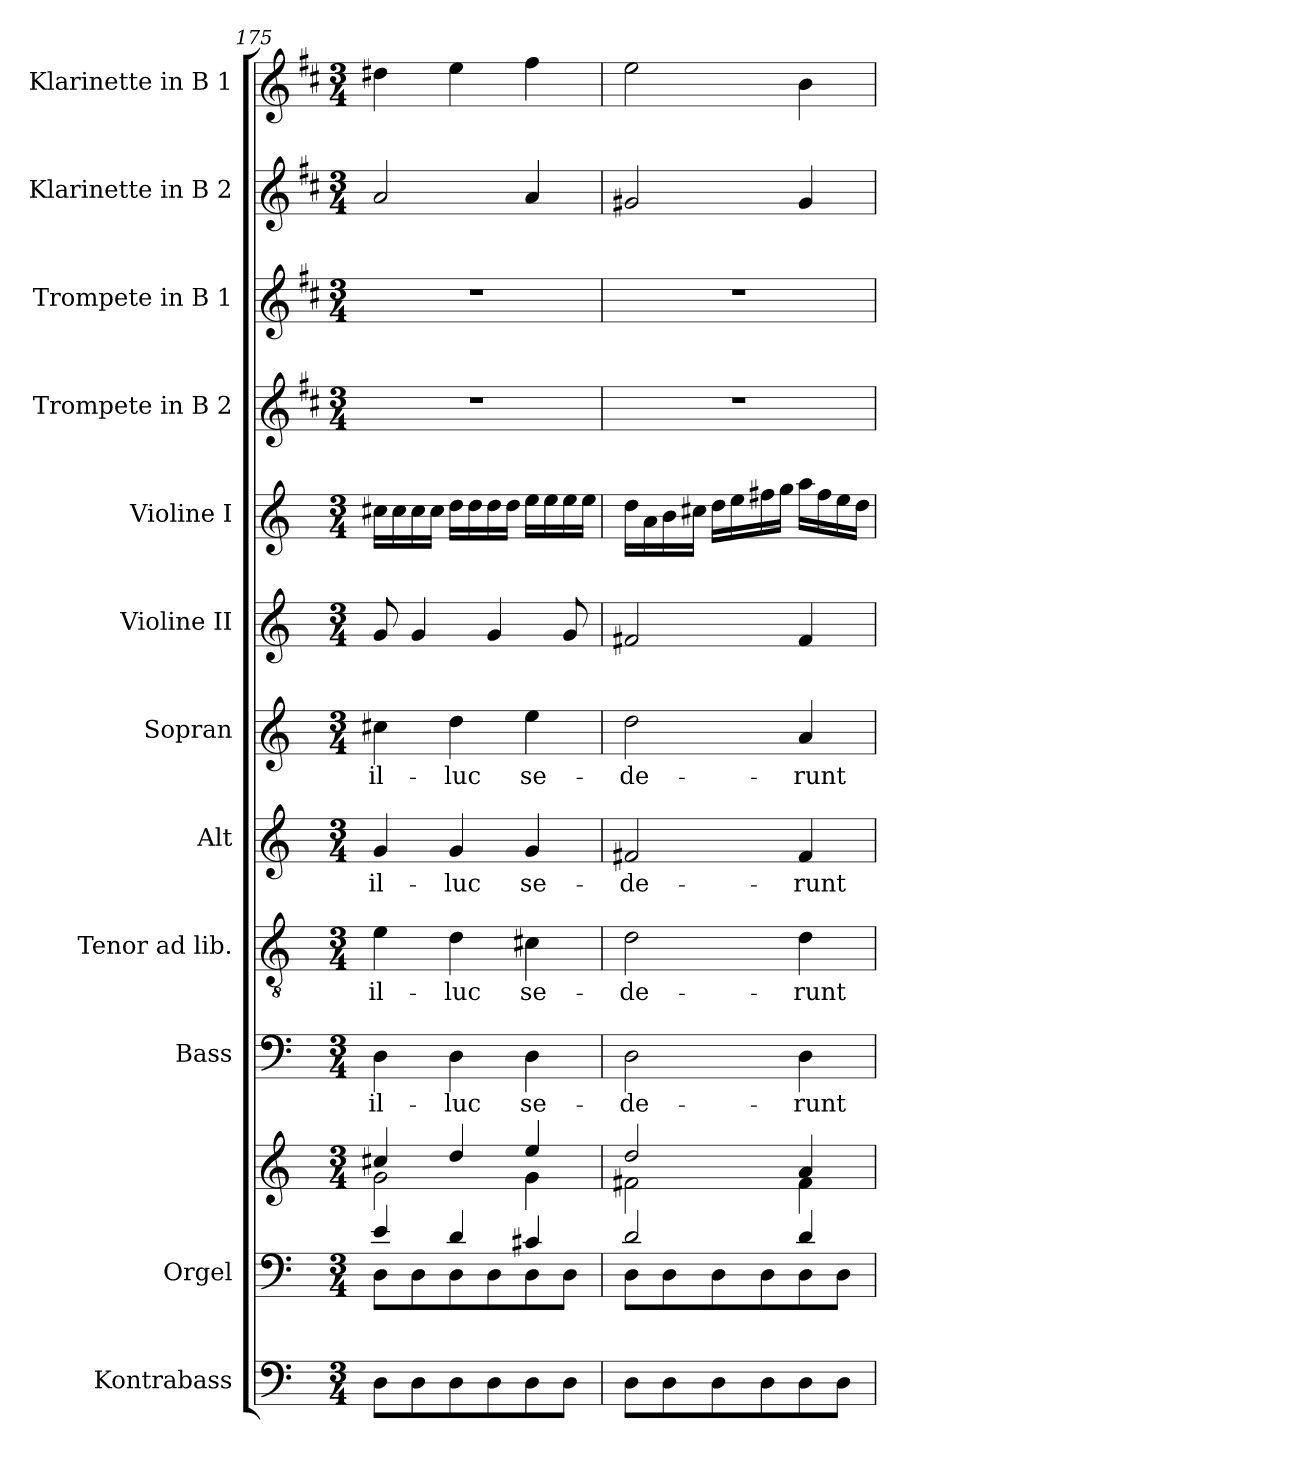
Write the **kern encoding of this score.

**kern	**kern	**kern	**kern	**text	**kern	**text	**kern	**text	**kern	**text	**kern	**kern	**kern	**kern	**kern	**kern
*part12	*part11	*part11	*part10	*part10	*part9	*part9	*part8	*part8	*part7	*part7	*part6	*part5	*part4	*part3	*part2	*part1
*staff13	*staff12	*staff11	*staff10	*staff10	*staff9	*staff9	*staff8	*staff8	*staff7	*staff7	*staff6	*staff5	*staff4	*staff3	*staff2	*staff1
*I"Kontrabass	*I"Orgel	*	*I"Bass	*	*I"Tenor ad lib.	*	*I"Alt	*	*I"Sopran	*	*I"Violine II	*I"Violine I	*I"Trompete in B 2	*I"Trompete in B 1	*I"Klarinette in B 2	*I"Klarinette in B 1
*I'Kb.	*I'Org.	*	*I'B	*	*I'T	*	*I'A	*	*I'S	*	*I'Vl. II	*I'Vl. I	*	*	*	*
*clefF4	*clefF4	*clefG2	*clefF4	*	*clefGv2	*	*clefG2	*	*clefG2	*	*clefG2	*clefG2	*clefG2	*clefG2	*clefG2	*clefG2
*ITrd7c12	*	*	*	*	*	*	*	*	*	*	*	*	*ITrd1c2	*ITrd1c2	*ITrd1c2	*ITrd1c2
*k[]	*k[]	*k[]	*k[]	*	*k[]	*	*k[]	*	*k[]	*	*k[]	*k[]	*k[]	*k[]	*k[]	*k[]
*C:	*C:	*C:	*C:	*	*C:	*	*C:	*	*C:	*	*C:	*C:	*C:	*C:	*C:	*C:
*M3/4	*M3/4	*M3/4	*M3/4	*	*M3/4	*	*M3/4	*	*M3/4	*	*M3/4	*M3/4	*M3/4	*M3/4	*M3/4	*M3/4
=175	=175	=175	=175	=175	=175	=175	=175	=175	=175	=175	=175	=175	=175	=175	=175	=175
*	*^	*^	*	*	*	*	*	*	*	*	*	*	*	*	*	*
!	!	!	!	!	!	!LO:LY:b	!	!LO:LY:b	!	!LO:LY:b	!	!LO:LY:b	!	!	!	!	!	!
8DD\L	4e/	8D\L	4cc#X/	2g\	4D\	il-	4e\	il-	4g/	il-	4cc#X\	il-	8g/	16cc#X\LL	2.r	2.r	2g/	4cc#X\
.	.	.	.	.	.	.	.	.	.	.	.	.	.	16cc#\	.	.	.	.
8DD\	.	8D\	.	.	.	.	.	.	.	.	.	.	4g/	16cc#\	.	.	.	.
.	.	.	.	.	.	.	.	.	.	.	.	.	.	16cc#\JJ	.	.	.	.
!	!	!	!	!	!	!LO:LY:b	!	!LO:LY:b	!	!LO:LY:b	!	!LO:LY:b	!	!	!	!	!	!
8DD\	4d/	8D\	4dd/	.	4D\	-luc	4d\	-luc	4g/	-luc	4dd\	-luc	.	16dd\LL	.	.	.	4dd\
.	.	.	.	.	.	.	.	.	.	.	.	.	.	16dd\	.	.	.	.
8DD\	.	8D\	.	.	.	.	.	.	.	.	.	.	4g/	16dd\	.	.	.	.
.	.	.	.	.	.	.	.	.	.	.	.	.	.	16dd\JJ	.	.	.	.
!	!	!	!	!	!	!LO:LY:b	!	!LO:LY:b	!	!LO:LY:b	!	!LO:LY:b	!	!	!	!	!	!
8DD\	4c#X/	8D\	4ee/	4g\	4D\	se-	4c#X\	se-	4g/	se-	4ee\	se-	.	16ee\LL	.	.	4g/	4ee\
.	.	.	.	.	.	.	.	.	.	.	.	.	.	16ee\	.	.	.	.
8DD\J	.	8D\J	.	.	.	.	.	.	.	.	.	.	8g/	16ee\	.	.	.	.
.	.	.	.	.	.	.	.	.	.	.	.	.	.	16ee\JJ	.	.	.	.
=176	=176	=176	=176	=176	=176	=176	=176	=176	=176	=176	=176	=176	=176	=176	=176	=176	=176	=176
!	!	!	!	!	!	!LO:LY:b	!	!LO:LY:b	!	!LO:LY:b	!	!LO:LY:b	!	!	!	!	!	!
8DD\L	2d/	8D\L	2dd/	2f#X\	2D\	-de-	2d\	-de-	2f#X/	-de-	2dd\	-de-	2f#X/	16dd\LL	2.r	2.r	2f#X/	2dd\
.	.	.	.	.	.	.	.	.	.	.	.	.	.	16a\	.	.	.	.
8DD\	.	8D\	.	.	.	.	.	.	.	.	.	.	.	16b\	.	.	.	.
.	.	.	.	.	.	.	.	.	.	.	.	.	.	16cc#X\JJ	.	.	.	.
8DD\	.	8D\	.	.	.	.	.	.	.	.	.	.	.	16dd\LL	.	.	.	.
.	.	.	.	.	.	.	.	.	.	.	.	.	.	16ee\	.	.	.	.
8DD\	.	8D\	.	.	.	.	.	.	.	.	.	.	.	16ff#X\	.	.	.	.
.	.	.	.	.	.	.	.	.	.	.	.	.	.	16gg\JJ	.	.	.	.
!	!	!	!	!	!	!LO:LY:b	!	!LO:LY:b	!	!LO:LY:b	!	!LO:LY:b	!	!	!	!	!	!
8DD\	4d/	8D\	4a/	4f#\	4D\	-runt	4d\	-runt	4f#/	-runt	4a/	-runt	4f#/	16aa\LL	.	.	4f#/	4a\
.	.	.	.	.	.	.	.	.	.	.	.	.	.	16ff#\	.	.	.	.
8DD\J	.	8D\J	.	.	.	.	.	.	.	.	.	.	.	16ee\	.	.	.	.
.	.	.	.	.	.	.	.	.	.	.	.	.	.	16dd\JJ	.	.	.	.
*	*v	*v	*	*	*	*	*	*	*	*	*	*	*	*	*	*	*	*
*	*	*v	*v	*	*	*	*	*	*	*	*	*	*	*	*	*	*
=	=	=	=	=	=	=	=	=	=	=	=	=	=	=	=	=
*-	*-	*-	*-	*-	*-	*-	*-	*-	*-	*-	*-	*-	*-	*-	*-	*-
